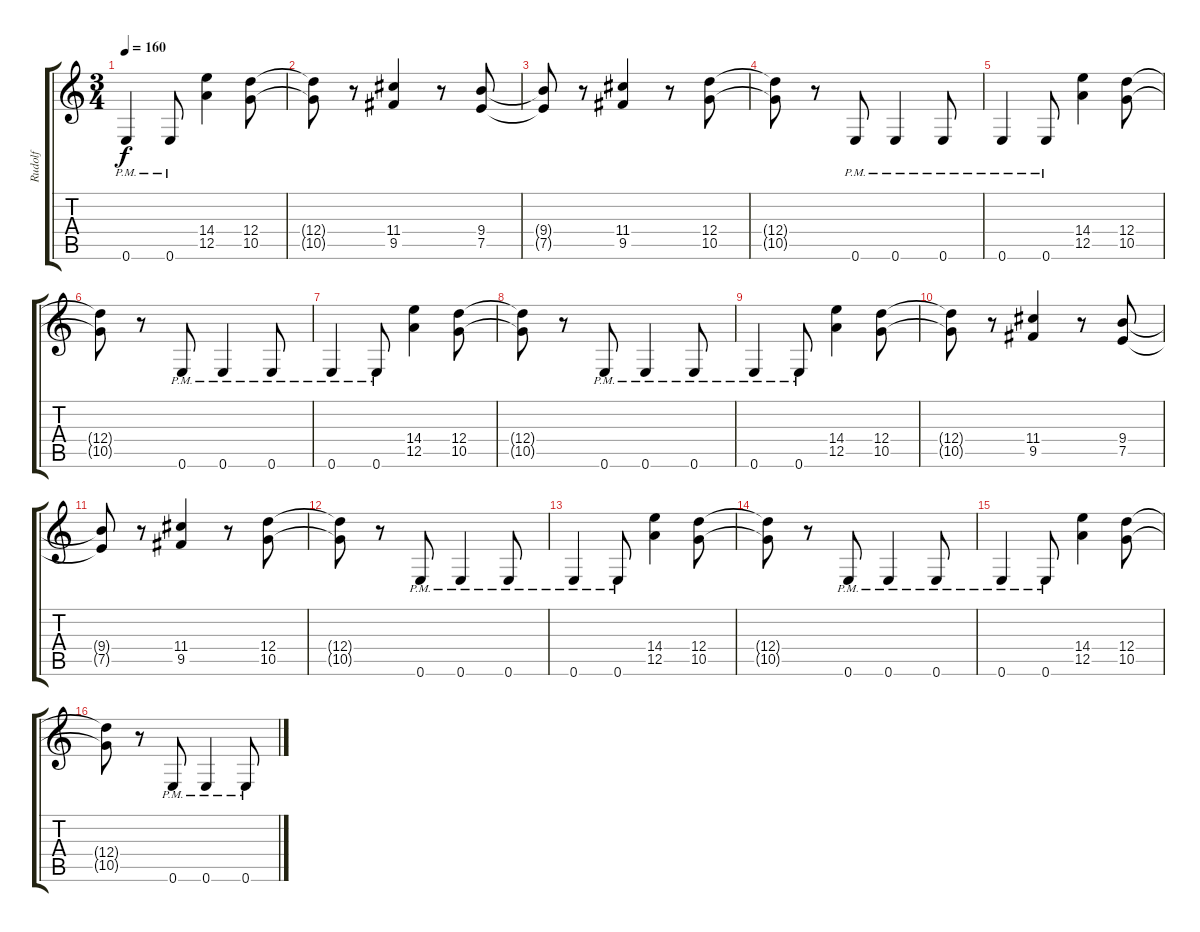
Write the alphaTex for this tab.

\track ("Rudolf" "Rudolf") {instrument distortionguitar}
\staff {score tabs}
\tuning (E4 B3 G3 D3 A2 E2) {hide}
\ts (3 4)
\tempo 160
\clef g2
\ks c
0.6{pm}.4{dy f} 0.6{pm}.8 (14.4 12.5).4 (12.4 10.5).8 |
(12.4{t} 10.5{t}).8 r.8 (11.4 9.5).4 r.8 (9.4 7.5).8 |
(9.4{t} 7.5{t}).8 r.8 (11.4 9.5).4 r.8 (12.4 10.5).8 |
(12.4{t} 10.5{t}).8 r.8 0.6{pm}.8 0.6{pm}.4 0.6{pm}.8 |
0.6{pm}.4 0.6{pm}.8 (14.4 12.5).4 (12.4 10.5).8 |
(12.4{t} 10.5{t}).8 r.8 0.6{pm}.8 0.6{pm}.4 0.6{pm}.8 |
0.6{pm}.4 0.6{pm}.8 (14.4 12.5).4 (12.4 10.5).8 |
(12.4{t} 10.5{t}).8 r.8 0.6{pm}.8 0.6{pm}.4 0.6{pm}.8 |
0.6{pm}.4 0.6{pm}.8 (14.4 12.5).4 (12.4 10.5).8 |
(12.4{t} 10.5{t}).8 r.8 (11.4 9.5).4 r.8 (9.4 7.5).8 |
(9.4{t} 7.5{t}).8 r.8 (11.4 9.5).4 r.8 (12.4 10.5).8 |
(12.4{t} 10.5{t}).8 r.8 0.6{pm}.8 0.6{pm}.4 0.6{pm}.8 |
0.6{pm}.4 0.6{pm}.8 (14.4 12.5).4 (12.4 10.5).8 |
(12.4{t} 10.5{t}).8 r.8 0.6{pm}.8 0.6{pm}.4 0.6{pm}.8 |
0.6{pm}.4 0.6{pm}.8 (14.4 12.5).4 (12.4 10.5).8 |
(12.4{t} 10.5{t}).8 r.8 0.6{pm}.8 0.6{pm}.4 0.6{pm}.8
